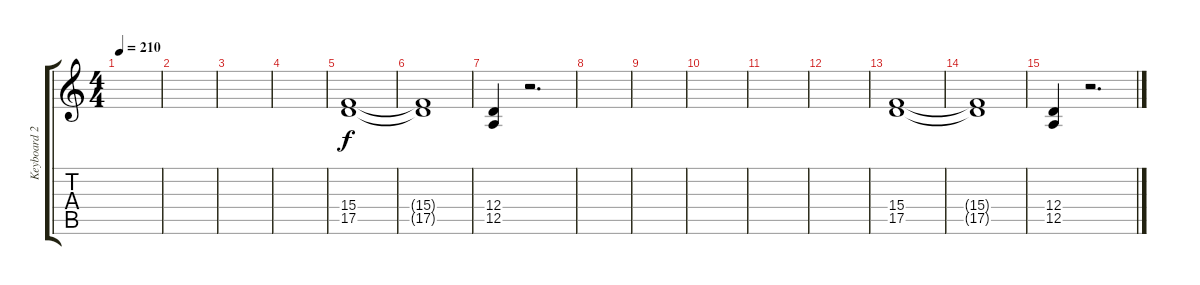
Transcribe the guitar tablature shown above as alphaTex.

\track ("Keyboard 2" "Keyboard 2") {instrument stringensemble1}
\staff {score tabs}
\tuning (E4 B3 G3 D3 A2 D2) {hide}
\ts (4 4)
\tempo 210
\clef g2
\ks c
|
|
|
|
(15.4 17.5).1{volume 13} |
(15.4{t} 17.5{t}).1 |
(12.4 12.5).4 r.2{d} |
|
|
|
|
|
(15.4 17.5).1{volume 13} |
(15.4{t} 17.5{t}).1 |
(12.4 12.5).4 r.2{d}
